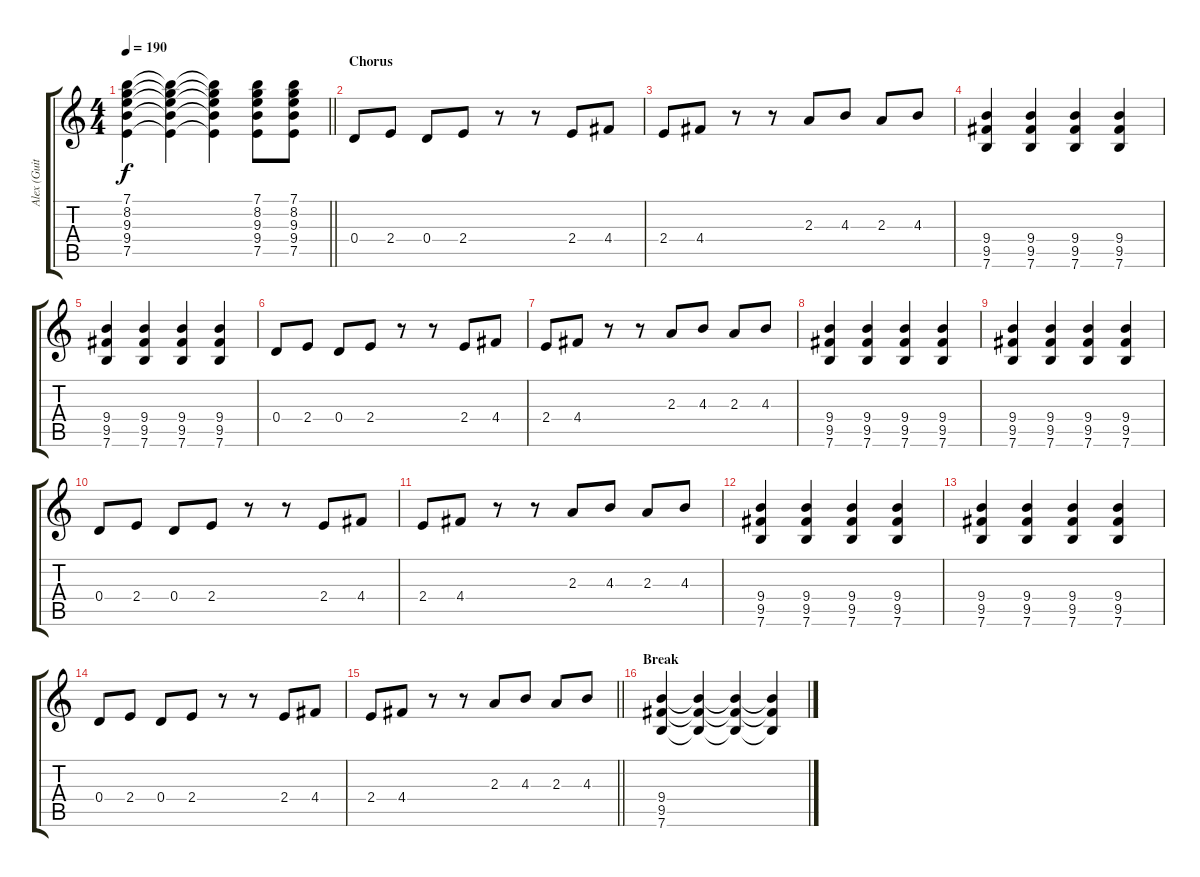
\track ("Alex (Guitar I)" "Alex (Guit") {instrument electricguitarclean}
\staff {score tabs}
\tuning (E4 B3 G3 D3 A2 E2) {hide}
\ts (4 4)
\tempo 190
\clef g2
\barLineRight lightlight
\ks c
(7.1 8.2 9.3 9.4 7.5).4{dy f} (7.1{t} 8.2{t} 9.3{t} 9.4{t} 7.5{t}).4 (7.1{t} 8.2{t} 9.3{t} 9.4{t} 7.5{t}).4 (7.1 8.2 9.3 9.4 7.5).8 (7.1 8.2 9.3 9.4 7.5).8 |
\section ("" "Chorus")
0.4.8{instrument overdrivenguitar} 2.4.8 0.4.8 2.4.8 r.8 r.8 2.4.8 4.4.8 |
2.4.8 4.4.8 r.8 r.8 2.3.8 4.3.8 2.3.8 4.3.8 |
(9.4 9.5 7.6).4 (9.4 9.5 7.6).4 (9.4 9.5 7.6).4 (9.4 9.5 7.6).4 |
(9.4 9.5 7.6).4 (9.4 9.5 7.6).4 (9.4 9.5 7.6).4 (9.4 9.5 7.6).4 |
0.4.8{instrument overdrivenguitar} 2.4.8 0.4.8 2.4.8 r.8 r.8 2.4.8 4.4.8 |
2.4.8 4.4.8 r.8 r.8 2.3.8 4.3.8 2.3.8 4.3.8 |
(9.4 9.5 7.6).4 (9.4 9.5 7.6).4 (9.4 9.5 7.6).4 (9.4 9.5 7.6).4 |
(9.4 9.5 7.6).4 (9.4 9.5 7.6).4 (9.4 9.5 7.6).4 (9.4 9.5 7.6).4 |
0.4.8{instrument overdrivenguitar} 2.4.8 0.4.8 2.4.8 r.8 r.8 2.4.8 4.4.8 |
2.4.8 4.4.8 r.8 r.8 2.3.8 4.3.8 2.3.8 4.3.8 |
(9.4 9.5 7.6).4 (9.4 9.5 7.6).4 (9.4 9.5 7.6).4 (9.4 9.5 7.6).4 |
(9.4 9.5 7.6).4 (9.4 9.5 7.6).4 (9.4 9.5 7.6).4 (9.4 9.5 7.6).4 |
0.4.8{instrument overdrivenguitar} 2.4.8 0.4.8 2.4.8 r.8 r.8 2.4.8 4.4.8 |
\barLineRight lightlight
2.4.8 4.4.8 r.8 r.8 2.3.8 4.3.8 2.3.8 4.3.8 |
\section ("" "Break")
(9.4 9.5 7.6).4 (9.4{t} 9.5{t} 7.6{t}).4 (9.4{t} 9.5{t} 7.6{t}).4 (9.4{t} 9.5{t} 7.6{t}).4
